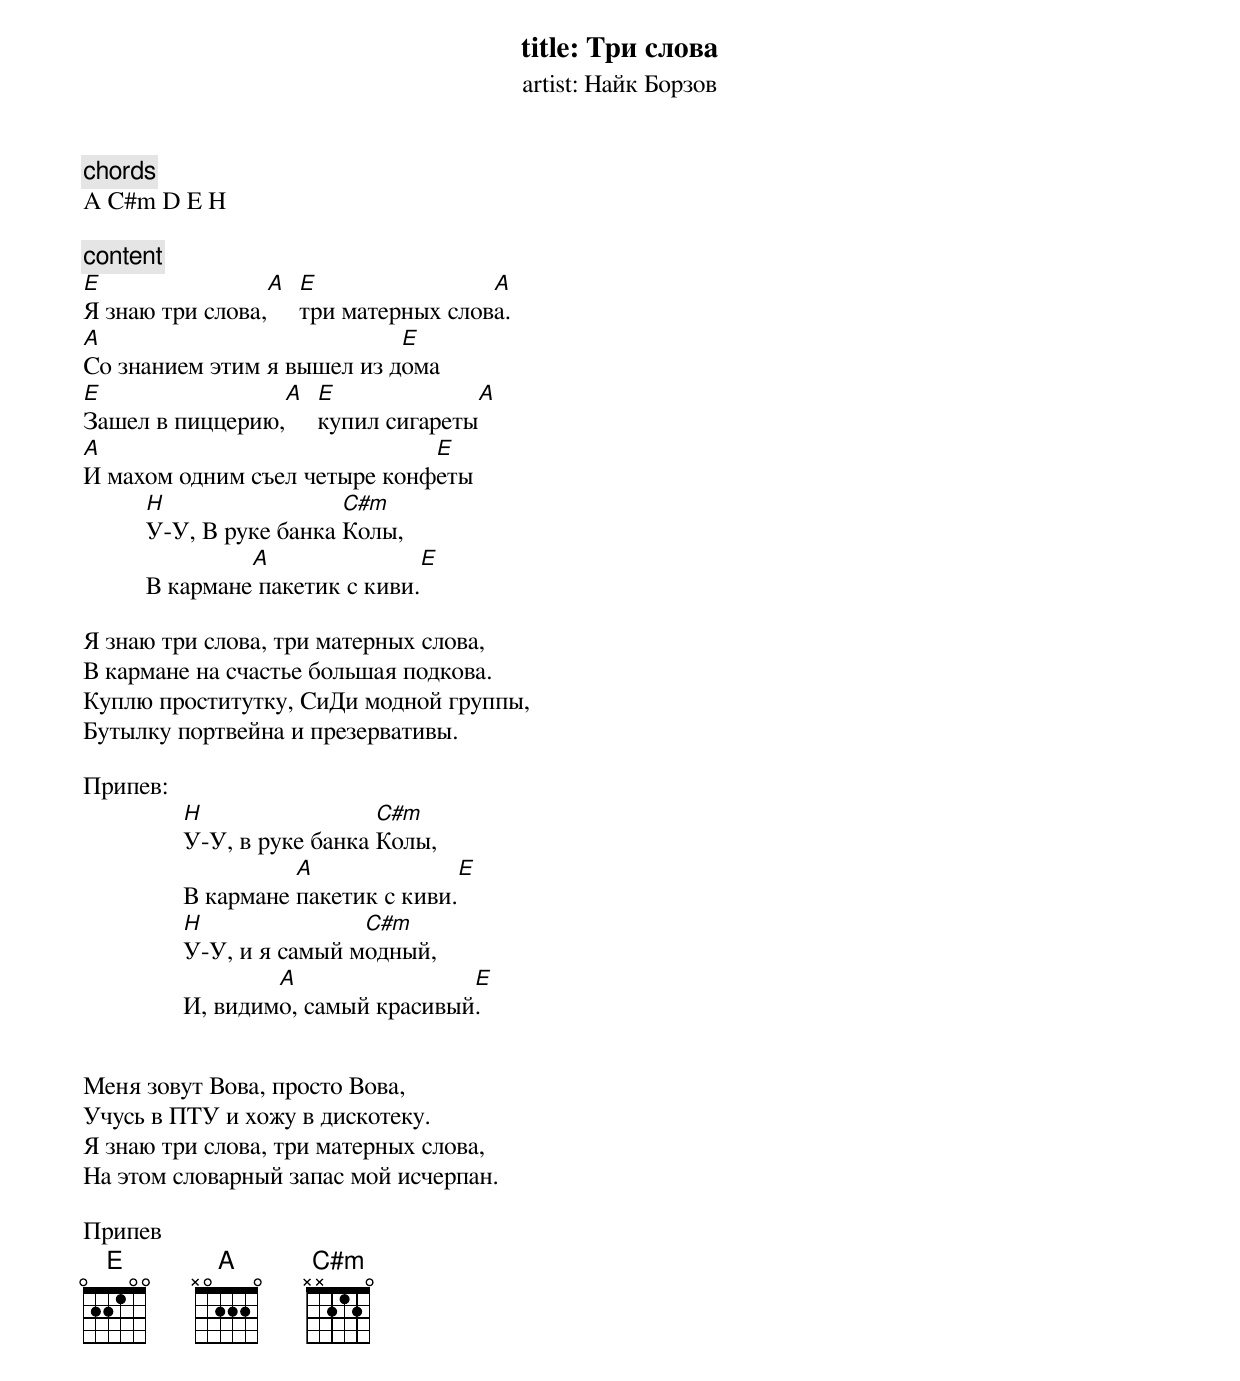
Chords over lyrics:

title: Три слова
artist: Найк Борзов

[chords]
A C#m D E H

[content]
E                A E                A
Я знаю три слова,  три матерных слова.
A                           E
Со знанием этим я вышел из дома
E                A E             A
Зашел в пиццерию,  купил сигареты
A                             E
И махом одним съел четыре конфеты
	  H                 C#m
	  У-У, В руке банка Колы,
		   A               E
	  В кармане пакетик с киви.

Я знаю три слова, три матерных слова,
В кармане на счастье большая подкова.
Куплю проститутку, СиДи модной группы,
Бутылку портвейна и презервативы.

Припев:
		H                 C#m
		У-У, в руке банка Колы,
			  A              E
		В кармане пакетик с киви.
		H               C#m
		У-У, и я самый модный,
			A                E
		И, видимо, самый красивый.


Меня зовут Вова, просто Вова,
Учусь в ПТУ и хожу в дискотеку.
Я знаю три слова, три матерных слова,
На этом словарный запас мой исчерпан.

Припев
